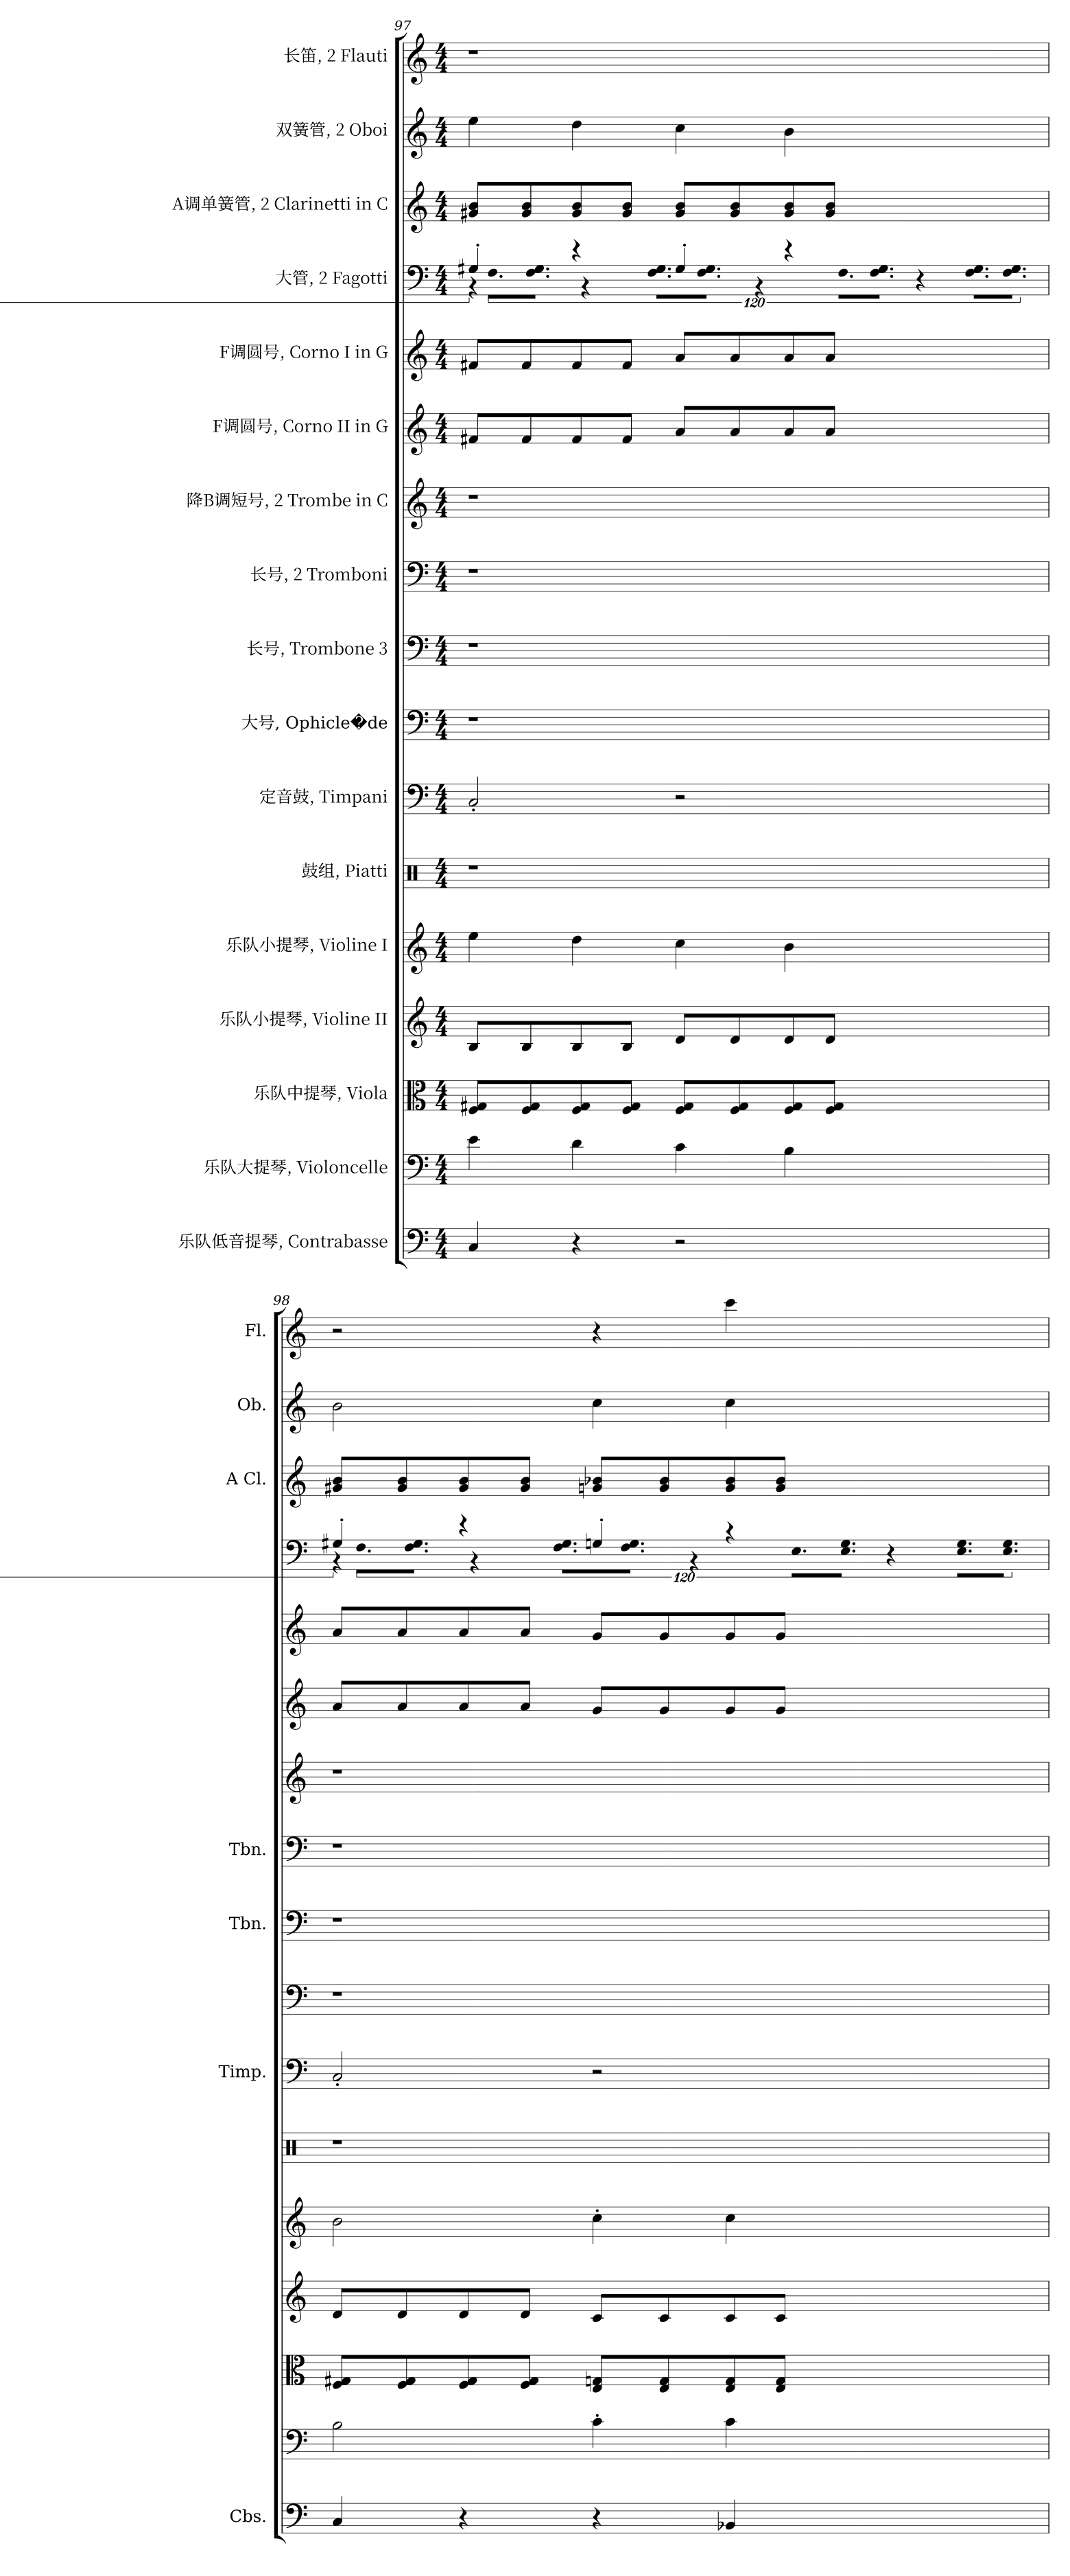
**kern	**kern	**kern	**kern	**kern	**kern	**kern	**kern	**kern	**kern	**kern	**kern	**kern	**kern	**kern	**kern	**kern
*part17	*part16	*part15	*part14	*part13	*part12	*part11	*part10	*part9	*part8	*part7	*part6	*part5	*part4	*part3	*part2	*part1
*staff17	*staff16	*staff15	*staff14	*staff13	*staff12	*staff11	*staff10	*staff9	*staff8	*staff7	*staff6	*staff5	*staff4	*staff3	*staff2	*staff1
*I"乐队低音提琴, Contrabasse	*I"乐队大提琴, Violoncelle	*I"乐队中提琴, Viola	*I"乐队小提琴, Violine II	*I"乐队小提琴, Violine I	*I"鼓组, Piatti	*I"定音鼓, Timpani	*I"大号, Ophicle�de	*I"长号, Trombone 3	*I"长号, 2 Tromboni	*I"降B调短号, 2 Trombe in C	*I"F调圆号, Corno II in G	*I"F调圆号, Corno I in G	*I"大管, 2 Fagotti	*I"A调单簧管, 2 Clarinetti in C	*I"双簧管, 2 Oboi	*I"长笛, 2 Flauti
*I'Cbs.	*	*	*	*	*	*I'Timp.	*	*I'Tbn.	*I'Tbn.	*	*	*	*	*I'A Cl.	*I'Ob.	*I'Fl.
*clefF4	*clefF4	*clefC3	*clefG2	*clefG2	*clefX	*clefF4	*clefF4	*clefF4	*clefF4	*clefG2	*clefG2	*clefG2	*clefF4	*clefG2	*clefG2	*clefG2
*ITrd7c12	*	*	*	*	*	*	*	*	*	*ITrd1c2	*ITrd4c7	*ITrd4c7	*	*ITrd2c3	*	*
*k[]	*k[]	*k[]	*k[]	*k[]	*k[]	*k[]	*k[]	*k[]	*k[]	*k[b-e-]	*k[b-]	*k[b-]	*k[]	*k[f#c#g#]	*k[]	*k[]
*M4/4	*M4/4	*M4/4	*M4/4	*M4/4	*M4/4	*M4/4	*M4/4	*M4/4	*M4/4	*M4/4	*M4/4	*M4/4	*M4/4	*M4/4	*M4/4	*M4/4
*MM152	*MM152	*MM152	*MM152	*MM152	*MM152	*MM152	*MM152	*MM152	*MM152	*MM152	*MM152	*MM152	*MM152	*MM152	*MM152	*MM152
=97	=97	=97	=97	=97	=97	=97	=97	=97	=97	=97	=97	=97	=97	=97	=97	=97
*	*	*	*	*	*	*	*	*	*	*	*	*	*^	*	*	*
!	!	!	!	!	!	!	!	!	!	!	!	!	!	!LO:N:vis=32	!	!	!
4CC/	4e\	8F/ 8G#X/L	8B/L	4ee\	1r	2C'/	1r	1r	1r	1r	8Bn/L	8Bn/L	4G#X'/	640%23r	8e#X/ 8g#/L	4ee\	1r
!	!	!	!	!	!	!	!	!	!	!	!	!	!	!LO:N:vis=16.	!	!	!
.	.	.	.	.	.	.	.	.	.	.	.	.	.	960%103F\LL	.	.	.
.	.	8F/ 8G#/	8B/	.	.	.	.	.	.	.	8B/	8B/	.	.	8e#/ 8g#/	.	.
!	!	!	!	!	!	!	!	!	!	!	!	!	!	!LO:N:vis=16.	!	!	!
.	.	.	.	.	.	.	.	.	.	.	.	.	.	960%103F\ 960%103G#\JJ	.	.	.
4r	4d\	8F/ 8G#/	8B/	4dd\	.	.	.	.	.	.	8B/	8B/	4r	.	8e#/ 8g#/	4dd\	.
!	!	!	!	!	!	!	!	!	!	!	!	!	!	!LO:N:vis=32	!	!	!
.	.	.	.	.	.	.	.	.	.	.	.	.	.	640%23r	.	.	.
!	!	!	!	!	!	!	!	!	!	!	!	!	!	!LO:N:vis=16.	!	!	!
.	.	.	.	.	.	.	.	.	.	.	.	.	.	960%103F\ 960%103G#\LL	.	.	.
.	.	8F/ 8G#/J	8B/J	.	.	.	.	.	.	.	8B/J	8B/J	.	.	8e#/ 8g#/J	.	.
!	!	!	!	!	!	!	!	!	!	!	!	!	!	!LO:N:vis=16.	!	!	!
.	.	.	.	.	.	.	.	.	.	.	.	.	.	960%103F\ 960%103G#\JJ	.	.	.
2r	4c\	8F/ 8G#/L	8d/L	4cc\	.	2r	.	.	.	.	8d/L	8d/L	4G#'/	.	8e#/ 8g#/L	4cc\	.
!	!	!	!	!	!	!	!	!	!	!	!	!	!	!LO:N:vis=32	!	!	!
.	.	.	.	.	.	.	.	.	.	.	.	.	.	640%23r	.	.	.
!	!	!	!	!	!	!	!	!	!	!	!	!	!	!LO:N:vis=16.	!	!	!
.	.	.	.	.	.	.	.	.	.	.	.	.	.	960%103F\LL	.	.	.
.	.	8F/ 8G#/	8d/	.	.	.	.	.	.	.	8d/	8d/	.	.	8e#/ 8g#/	.	.
!	!	!	!	!	!	!	!	!	!	!	!	!	!	!LO:N:vis=16.	!	!	!
.	.	.	.	.	.	.	.	.	.	.	.	.	.	960%103F\ 960%103G#\JJ	.	.	.
.	4B\	8F/ 8G#/	8d/	4b\	.	.	.	.	.	.	8d/	8d/	4r	.	8e#/ 8g#/	4b\	.
!	!	!	!	!	!	!	!	!	!	!	!	!	!	!LO:N:vis=32	!	!	!
.	.	.	.	.	.	.	.	.	.	.	.	.	.	640%23r	.	.	.
!	!	!	!	!	!	!	!	!	!	!	!	!	!	!LO:N:vis=16.	!	!	!
.	.	.	.	.	.	.	.	.	.	.	.	.	.	960%103F\ 960%103G#\LL	.	.	.
.	.	8F/ 8G#/J	8d/J	.	.	.	.	.	.	.	8d/J	8d/J	.	.	8e#/ 8g#/J	.	.
!	!	!	!	!	!	!	!	!	!	!	!	!	!	!LO:N:vis=16.	!	!	!
.	.	.	.	.	.	.	.	.	.	.	.	.	.	960%103F\ 960%103G#\JJ	.	.	.
480ryy	480ryy	480ryy	480ryy	480ryy	480ryy	480ryy	480ryy	480ryy	480ryy	480ryy	480ryy	480ryy	480ryy	.	480ryy	480ryy	480ryy
!!LO:PB:g=z
=98	=98	=98	=98	=98	=98	=98	=98	=98	=98	=98	=98	=98	=98	=98	=98	=98	=98
*	*	*	*	*	*	*	*	*	*	*	*	*	*	*	*	*	*MM152
!	!	!	!	!	!	!	!	!	!	!	!	!	!	!LO:N:vis=32	!	!	!
4CC/	2B\	8F/ 8G#X/L	8d/L	2b\	1r	2C'/	1r	1r	1r	1r	8d/L	8d/L	4G#X'/	640%23r	8e#X/ 8g#/L	2b\	2r
!	!	!	!	!	!	!	!	!	!	!	!	!	!	!LO:N:vis=16.	!	!	!
.	.	.	.	.	.	.	.	.	.	.	.	.	.	960%103F\LL	.	.	.
.	.	8F/ 8G#/	8d/	.	.	.	.	.	.	.	8d/	8d/	.	.	8e#/ 8g#/	.	.
!	!	!	!	!	!	!	!	!	!	!	!	!	!	!LO:N:vis=16.	!	!	!
.	.	.	.	.	.	.	.	.	.	.	.	.	.	960%103F\ 960%103G#\JJ	.	.	.
4r	.	8F/ 8G#/	8d/	.	.	.	.	.	.	.	8d/	8d/	4r	.	8e#/ 8g#/	.	.
!	!	!	!	!	!	!	!	!	!	!	!	!	!	!LO:N:vis=32	!	!	!
.	.	.	.	.	.	.	.	.	.	.	.	.	.	640%23r	.	.	.
!	!	!	!	!	!	!	!	!	!	!	!	!	!	!LO:N:vis=16.	!	!	!
.	.	.	.	.	.	.	.	.	.	.	.	.	.	960%103F\ 960%103G#\LL	.	.	.
.	.	8F/ 8G#/J	8d/J	.	.	.	.	.	.	.	8d/J	8d/J	.	.	8e#/ 8g#/J	.	.
!	!	!	!	!	!	!	!	!	!	!	!	!	!	!LO:N:vis=16.	!	!	!
.	.	.	.	.	.	.	.	.	.	.	.	.	.	960%103F\ 960%103G#\JJ	.	.	.
*	*	*	*	*	*	*	*	*	*	*	*	*	*	*	*	*	*MM153
4r	4c'\	8E/ 8Gn/L	8c/L	4cc'\	.	2r	.	.	.	.	8c/L	8c/L	4Gn'/	.	8en/ 8gn/L	4cc\	4r
!	!	!	!	!	!	!	!	!	!	!	!	!	!	!LO:N:vis=32	!	!	!
.	.	.	.	.	.	.	.	.	.	.	.	.	.	640%23r	.	.	.
!	!	!	!	!	!	!	!	!	!	!	!	!	!	!LO:N:vis=16.	!	!	!
.	.	.	.	.	.	.	.	.	.	.	.	.	.	960%103E\LL	.	.	.
.	.	8E/ 8G/	8c/	.	.	.	.	.	.	.	8c/	8c/	.	.	8e/ 8g/	.	.
!	!	!	!	!	!	!	!	!	!	!	!	!	!	!LO:N:vis=16.	!	!	!
.	.	.	.	.	.	.	.	.	.	.	.	.	.	960%103E\ 960%103G\JJ	.	.	.
*	*	*	*	*	*	*	*	*	*	*	*	*	*	*	*	*	*MM158
4BBB-X/	4c\	8E/ 8G/	8c/	4cc\	.	.	.	.	.	.	8c/	8c/	4r	.	8e/ 8g/	4cc\	4ccc\
!	!	!	!	!	!	!	!	!	!	!	!	!	!	!LO:N:vis=32	!	!	!
.	.	.	.	.	.	.	.	.	.	.	.	.	.	640%23r	.	.	.
!	!	!	!	!	!	!	!	!	!	!	!	!	!	!LO:N:vis=16.	!	!	!
.	.	.	.	.	.	.	.	.	.	.	.	.	.	960%103E\ 960%103G\LL	.	.	.
.	.	8E/ 8G/J	8c/J	.	.	.	.	.	.	.	8c/J	8c/J	.	.	8e/ 8g/J	.	.
!	!	!	!	!	!	!	!	!	!	!	!	!	!	!LO:N:vis=16.	!	!	!
.	.	.	.	.	.	.	.	.	.	.	.	.	.	960%103E\ 960%103G\JJ	.	.	.
480ryy	480ryy	480ryy	480ryy	480ryy	480ryy	480ryy	480ryy	480ryy	480ryy	480ryy	480ryy	480ryy	480ryy	.	480ryy	480ryy	480ryy
*	*	*	*	*	*	*	*	*	*	*	*	*	*v	*v	*	*	*
=	=	=	=	=	=	=	=	=	=	=	=	=	=	=	=	=
*-	*-	*-	*-	*-	*-	*-	*-	*-	*-	*-	*-	*-	*-	*-	*-	*-
